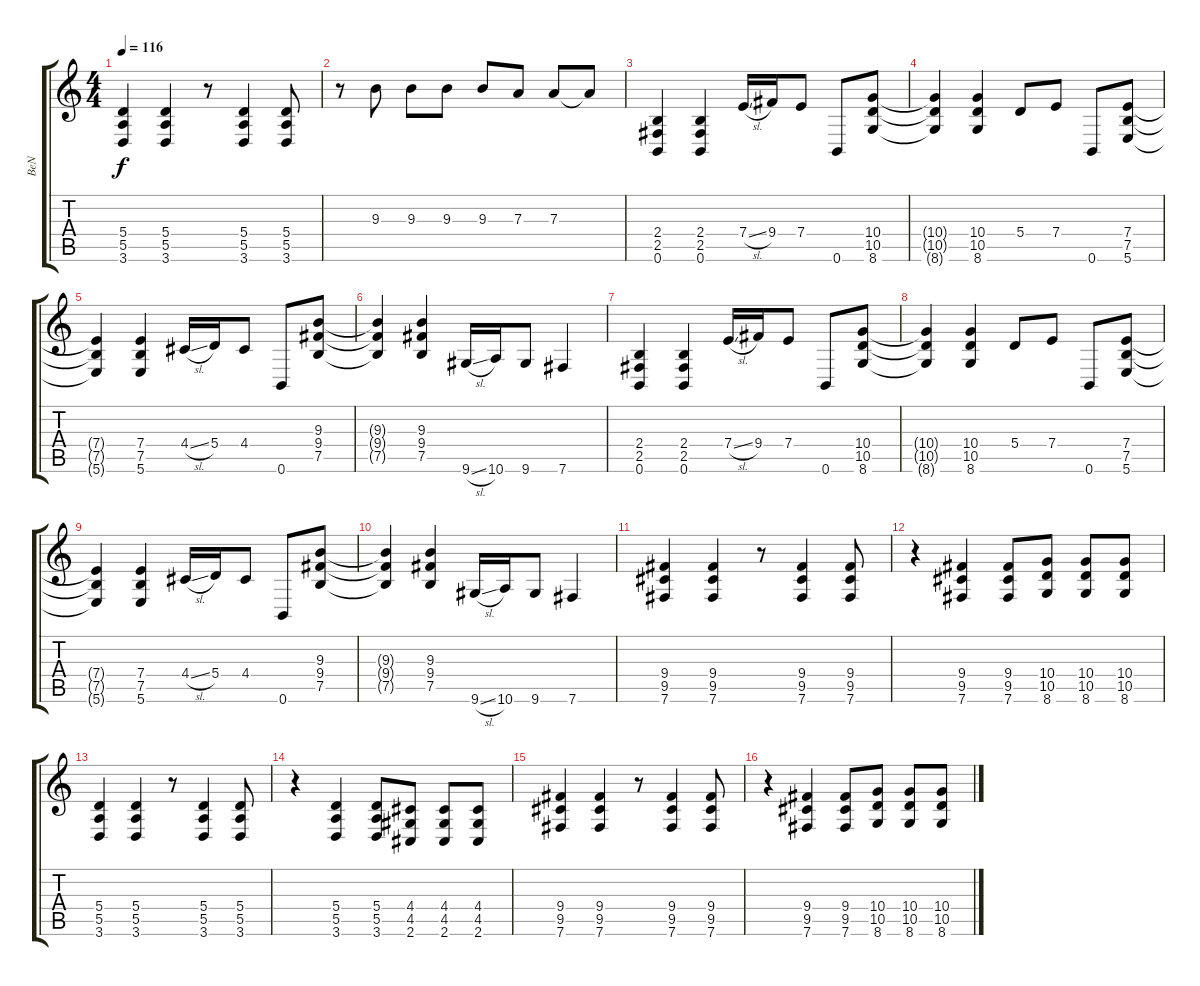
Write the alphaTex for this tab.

\track ("BeN" "BeN") {instrument distortionguitar}
\staff {score tabs}
\tuning (B3 Gb3 D3 A2 E2 B1) {hide}
\ts (4 4)
\tempo 116
\clef g2
\ks c
(5.4 5.5 3.6).4{dy f} (5.4 5.5 3.6).4 r.8 (5.4 5.5 3.6).4 (5.4 5.5 3.6).8 |
r.8 9.3.8 9.3.8 9.3.8 9.3.8 7.3.8 7.3.8 7.3{t}.8 |
(2.4 2.5 0.6).4 (2.4 2.5 0.6).4 7.4{sl}.16 9.4.16 7.4.8 0.6.8 (10.4 10.5 8.6).8 |
(10.4{t} 10.5{t} 8.6{t}).4 (10.4 10.5 8.6).4 5.4.8 7.4.8 0.6.8 (7.4 7.5 5.6).8 |
(7.4{t} 7.5{t} 5.6{t}).4 (7.4 7.5 5.6).4 4.4{sl}.16 5.4.16 4.4.8 0.6.8 (9.3 9.4 7.5).8 |
(9.3{t} 9.4{t} 7.5{t}).4 (9.3 9.4 7.5).4 9.6{sl}.16 10.6.16 9.6.8 7.6.4 |
(2.4 2.5 0.6).4 (2.4 2.5 0.6).4 7.4{sl}.16 9.4.16 7.4.8 0.6.8 (10.4 10.5 8.6).8 |
(10.4{t} 10.5{t} 8.6{t}).4 (10.4 10.5 8.6).4 5.4.8 7.4.8 0.6.8 (7.4 7.5 5.6).8 |
(7.4{t} 7.5{t} 5.6{t}).4 (7.4 7.5 5.6).4 4.4{sl}.16 5.4.16 4.4.8 0.6.8 (9.3 9.4 7.5).8 |
(9.3{t} 9.4{t} 7.5{t}).4 (9.3 9.4 7.5).4 9.6{sl}.16 10.6.16 9.6.8 7.6.4 |
(9.4 9.5 7.6).4 (9.4 9.5 7.6).4 r.8 (9.4 9.5 7.6).4 (9.4 9.5 7.6).8 |
r.4 (9.4 9.5 7.6).4 (9.4 9.5 7.6).8 (10.4 10.5 8.6).8 (10.4 10.5 8.6).8 (10.4 10.5 8.6).8 |
(5.4 5.5 3.6).4 (5.4 5.5 3.6).4 r.8 (5.4 5.5 3.6).4 (5.4 5.5 3.6).8 |
r.4 (5.4 5.5 3.6).4 (5.4 5.5 3.6).8 (4.4 4.5 2.6).8 (4.4 4.5 2.6).8 (4.4 4.5 2.6).8 |
(9.4 9.5 7.6).4 (9.4 9.5 7.6).4 r.8 (9.4 9.5 7.6).4 (9.4 9.5 7.6).8 |
r.4 (9.4 9.5 7.6).4 (9.4 9.5 7.6).8 (10.4 10.5 8.6).8 (10.4 10.5 8.6).8 (10.4 10.5 8.6).8
